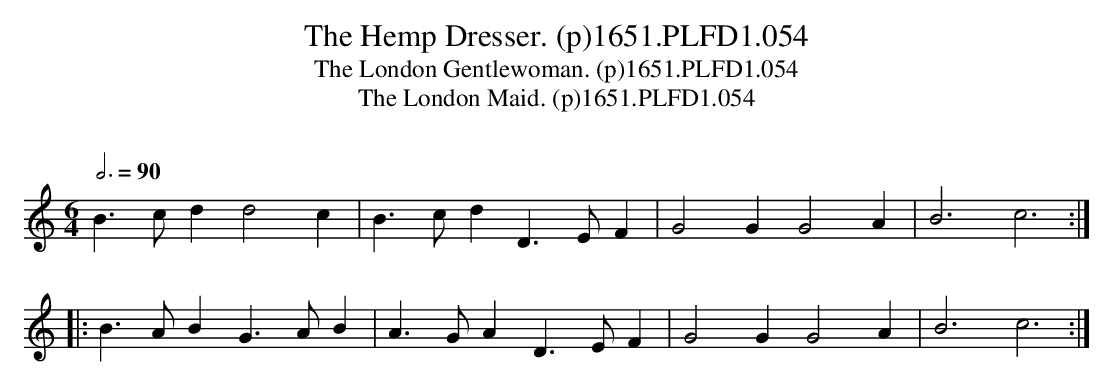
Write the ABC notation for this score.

X:1
T:Hemp Dresser. (p)1651.PLFD1.054, The
T:London Gentlewoman. (p)1651.PLFD1.054, The
T:London Maid. (p)1651.PLFD1.054, The
M:6/4
L:1/4
Q:3/4=90
O:
K:Gmix
B>cdd2c|B>cdD>EF|G2GG2A|B3c3:|
|:B>ABG>AB|A>GAD>EF|G2GG2A|B3c3:|
